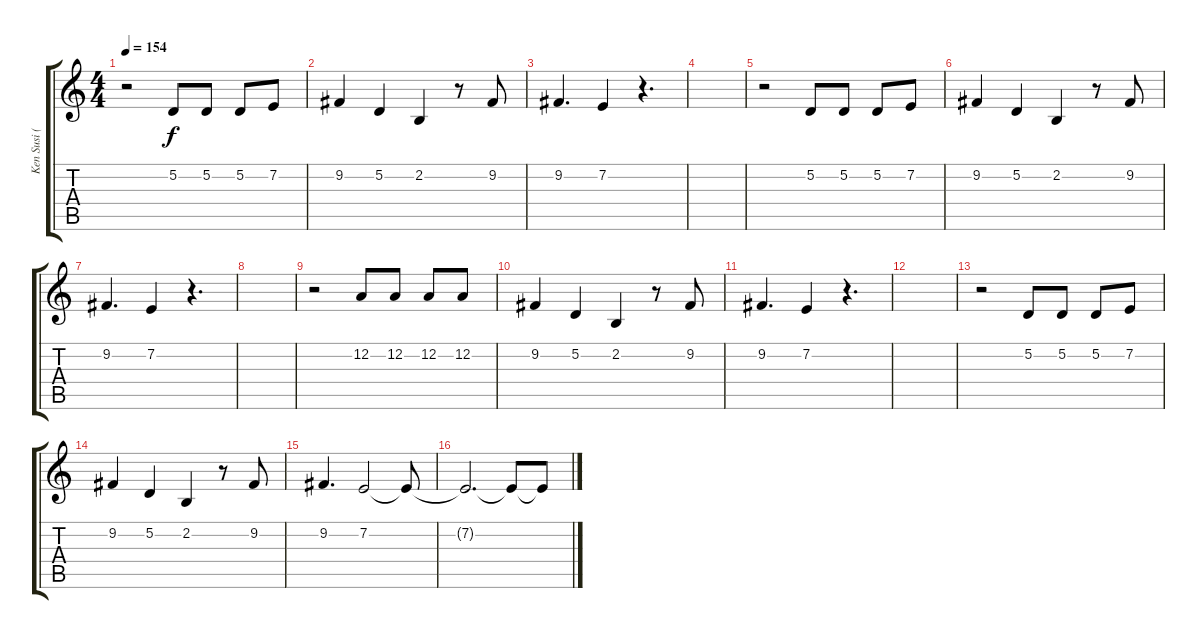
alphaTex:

\track ("Ken Susi (Voice)" "Ken Susi (") {instrument oboe}
\staff {score tabs}
\tuning (D4 A3 F3 C3 G2 C2) {hide}
\ts (4 4)
\tempo 154
\clef g2
\ks c
r.2{dy f} 5.2.8 5.2.8 5.2.8 7.2.8 |
9.2.4 5.2.4 2.2.4 r.8 9.2.8 |
9.2.4{d} 7.2.4 r.4{d} |
|
r.2 5.2.8 5.2.8 5.2.8 7.2.8 |
9.2.4 5.2.4 2.2.4 r.8 9.2.8 |
9.2.4{d} 7.2.4 r.4{d} |
|
r.2 12.2.8 12.2.8 12.2.8 12.2.8 |
9.2.4 5.2.4 2.2.4 r.8 9.2.8 |
9.2.4{d} 7.2.4 r.4{d} |
|
r.2 5.2.8 5.2.8 5.2.8 7.2.8 |
9.2.4 5.2.4 2.2.4 r.8 9.2.8 |
9.2.4{d} 7.2.2 7.2{t}.8 |
7.2{t}.2{d} 7.2{t}.8 7.2{sl t}.8
